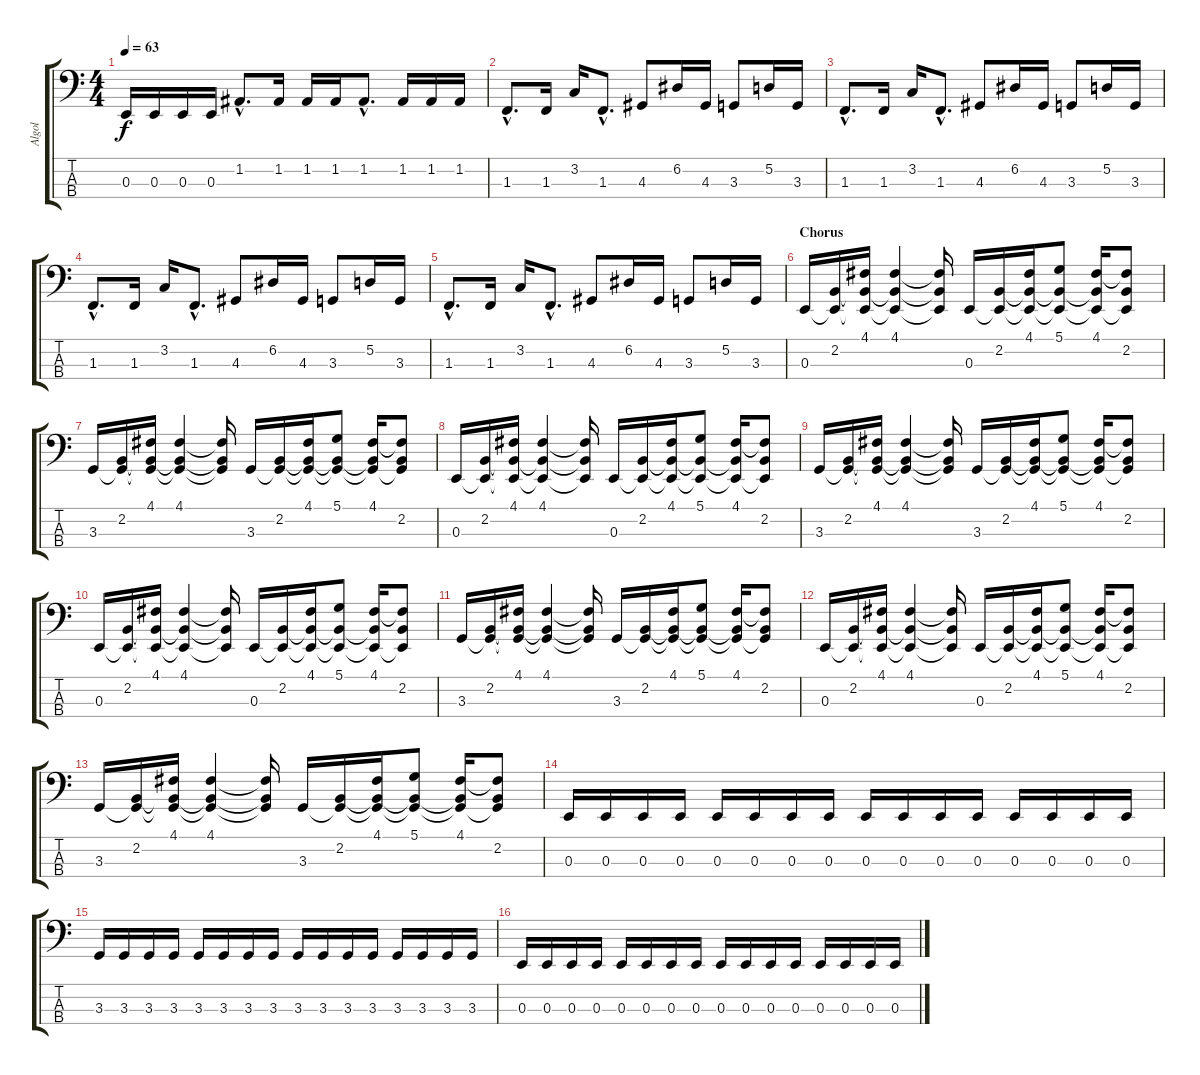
\track ("Algol" "Algol") {instrument electricbasspick}
\staff {score tabs}
\tuning (D2 A1 E1 B0) {hide}
\ts (4 4)
\tempo 63
\clef f4
\ks c
0.3{t}.16{dy f} 0.3.16 0.3.16 0.3.16 1.2{hac}.8{d} 1.2.16 1.2.16 1.2.16 1.2{hac}.8{d} 1.2.16 1.2.16 1.2.16 |
1.3{hac}.8{d} 1.3.16 3.2.16 1.3{hac}.8{d} 4.3.8 6.2.16 4.3.16 3.3.8 5.2.16 3.3.16 |
1.3{hac}.8{d} 1.3.16 3.2.16 1.3{hac}.8{d} 4.3.8 6.2.16 4.3.16 3.3.8 5.2.16 3.3.16 |
1.3{hac}.8{d} 1.3.16 3.2.16 1.3{hac}.8{d} 4.3.8 6.2.16 4.3.16 3.3.8 5.2.16 3.3.16 |
1.3{hac}.8{d} 1.3.16 3.2.16 1.3{hac}.8{d} 4.3.8 6.2.16 4.3.16 3.3.8 5.2.16 3.3.16 |
\section ("" "Chorus")
0.3.16 (2.2 0.3{t}).16 (4.1 2.2{t} 0.3{t}).16 (4.1 2.2{t} 0.3{t}).4 (4.1{t} 2.2{t} 0.3{t}).16 0.3.16 (2.2 0.3{t}).16 (4.1 2.2{t} 0.3{t}).16 (5.1 2.2{t} 0.3{t}).8 (4.1 2.2{t} 0.3{t}).16 (4.1{t} 2.2 0.3{t}).8 |
3.3.16 (2.2 3.3{t}).16 (4.1 2.2{t} 3.3{t}).16 (4.1 2.2{t} 3.3{t}).4 (4.1{t} 2.2{t} 3.3{t}).16 3.3.16 (2.2 3.3{t}).16 (4.1 2.2{t} 3.3{t}).16 (5.1 2.2{t} 3.3{t}).8 (4.1 2.2{t} 3.3{t}).16 (4.1{t} 2.2 3.3{t}).8 |
0.3.16 (2.2 0.3{t}).16 (4.1 2.2{t} 0.3{t}).16 (4.1 2.2{t} 0.3{t}).4 (4.1{t} 2.2{t} 0.3{t}).16 0.3.16 (2.2 0.3{t}).16 (4.1 2.2{t} 0.3{t}).16 (5.1 2.2{t} 0.3{t}).8 (4.1 2.2{t} 0.3{t}).16 (4.1{t} 2.2 0.3{t}).8 |
3.3.16 (2.2 3.3{t}).16 (4.1 2.2{t} 3.3{t}).16 (4.1 2.2{t} 3.3{t}).4 (4.1{t} 2.2{t} 3.3{t}).16 3.3.16 (2.2 3.3{t}).16 (4.1 2.2{t} 3.3{t}).16 (5.1 2.2{t} 3.3{t}).8 (4.1 2.2{t} 3.3{t}).16 (4.1{t} 2.2 3.3{t}).8 |
0.3.16 (2.2 0.3{t}).16 (4.1 2.2{t} 0.3{t}).16 (4.1 2.2{t} 0.3{t}).4 (4.1{t} 2.2{t} 0.3{t}).16 0.3.16 (2.2 0.3{t}).16 (4.1 2.2{t} 0.3{t}).16 (5.1 2.2{t} 0.3{t}).8 (4.1 2.2{t} 0.3{t}).16 (4.1{t} 2.2 0.3{t}).8 |
3.3.16 (2.2 3.3{t}).16 (4.1 2.2{t} 3.3{t}).16 (4.1 2.2{t} 3.3{t}).4 (4.1{t} 2.2{t} 3.3{t}).16 3.3.16 (2.2 3.3{t}).16 (4.1 2.2{t} 3.3{t}).16 (5.1 2.2{t} 3.3{t}).8 (4.1 2.2{t} 3.3{t}).16 (4.1{t} 2.2 3.3{t}).8 |
0.3.16 (2.2 0.3{t}).16 (4.1 2.2{t} 0.3{t}).16 (4.1 2.2{t} 0.3{t}).4 (4.1{t} 2.2{t} 0.3{t}).16 0.3.16 (2.2 0.3{t}).16 (4.1 2.2{t} 0.3{t}).16 (5.1 2.2{t} 0.3{t}).8 (4.1 2.2{t} 0.3{t}).16 (4.1{t} 2.2 0.3{t}).8 |
3.3.16 (2.2 3.3{t}).16 (4.1 2.2{t} 3.3{t}).16 (4.1 2.2{t} 3.3{t}).4 (4.1{t} 2.2{t} 3.3{t}).16 3.3.16 (2.2 3.3{t}).16 (4.1 2.2{t} 3.3{t}).16 (5.1 2.2{t} 3.3{t}).8 (4.1 2.2{t} 3.3{t}).16 (4.1{t} 2.2 3.3{t}).8 |
0.3.16 0.3.16 0.3.16 0.3.16 0.3.16 0.3.16 0.3.16 0.3.16 0.3.16 0.3.16 0.3.16 0.3.16 0.3.16 0.3.16 0.3.16 0.3.16 |
3.3.16 3.3.16 3.3.16 3.3.16 3.3.16 3.3.16 3.3.16 3.3.16 3.3.16 3.3.16 3.3.16 3.3.16 3.3.16 3.3.16 3.3.16 3.3.16 |
0.3.16 0.3.16 0.3.16 0.3.16 0.3.16 0.3.16 0.3.16 0.3.16 0.3.16 0.3.16 0.3.16 0.3.16 0.3.16 0.3.16 0.3.16 0.3.16
